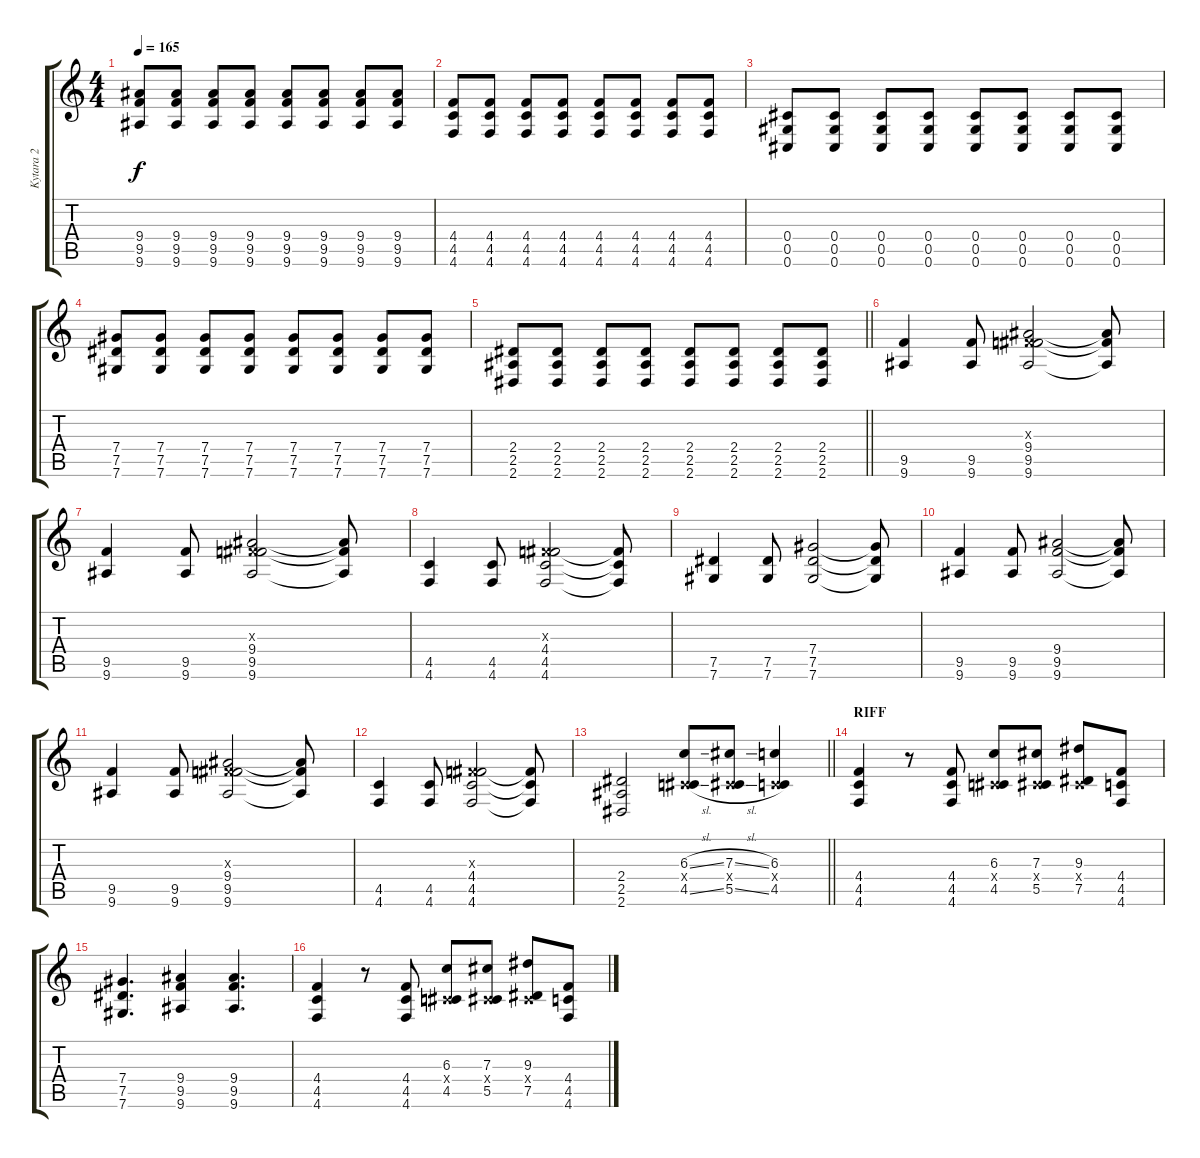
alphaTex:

\track ("Kytara 2" "Kytara 2") {instrument distortionguitar}
\staff {score tabs}
\tuning (Eb4 Bb3 Gb3 Db3 Ab2 Db2) {hide}
\ts (4 4)
\tempo 165
\clef g2
\ks c
(9.4 9.5 9.6).8{dy f} (9.4 9.5 9.6).8 (9.4 9.5 9.6).8 (9.4 9.5 9.6).8 (9.4 9.5 9.6).8 (9.4 9.5 9.6).8 (9.4 9.5 9.6).8 (9.4 9.5 9.6).8 |
(4.4 4.5 4.6).8 (4.4 4.5 4.6).8 (4.4 4.5 4.6).8 (4.4 4.5 4.6).8 (4.4 4.5 4.6).8 (4.4 4.5 4.6).8 (4.4 4.5 4.6).8 (4.4 4.5 4.6).8 |
(0.4 0.5 0.6).8 (0.4 0.5 0.6).8 (0.4 0.5 0.6).8 (0.4 0.5 0.6).8 (0.4 0.5 0.6).8 (0.4 0.5 0.6).8 (0.4 0.5 0.6).8 (0.4 0.5 0.6).8 |
(7.4 7.5 7.6).8 (7.4 7.5 7.6).8 (7.4 7.5 7.6).8 (7.4 7.5 7.6).8 (7.4 7.5 7.6).8 (7.4 7.5 7.6).8 (7.4 7.5 7.6).8 (7.4 7.5 7.6).8 |
\barLineRight lightlight
(2.4 2.5 2.6).8 (2.4 2.5 2.6).8 (2.4 2.5 2.6).8 (2.4 2.5 2.6).8 (2.4 2.5 2.6).8 (2.4 2.5 2.6).8 (2.4 2.5 2.6).8 (2.4 2.5 2.6).8 |
\section ("" "")
(9.5 9.6).4{volume 12} (9.5 9.6).8 (0.3{x} 9.4 9.5 9.6).2 (9.4{t} 9.5{t} 9.6{t}).8 |
(9.5 9.6).4 (9.5 9.6).8 (0.3{x} 9.4 9.5 9.6).2 (9.4{t} 9.5{t} 9.6{t}).8 |
(4.5 4.6).4 (4.5 4.6).8 (0.3{x} 4.4 4.5 4.6).2 (4.4{t} 4.5{t} 4.6{t}).8 |
(7.5 7.6).4 (7.5 7.6).8 (7.4 7.5 7.6).2 (7.4{t} 7.5{t} 7.6{t}).8 |
(9.5 9.6).4 (9.5 9.6).8 (9.4 9.5 9.6).2 (9.4{t} 9.5{t} 9.6{t}).8 |
(9.5 9.6).4 (9.5 9.6).8 (0.3{x} 9.4 9.5 9.6).2 (9.4{t} 9.5{t} 9.6{t}).8 |
(4.5 4.6).4 (4.5 4.6).8 (0.3{x} 4.4 4.5 4.6).2 (4.4{t} 4.5{t} 4.6{t}).8 |
\barLineRight lightlight
(2.4 2.5 2.6).2 (6.3{sl} 0.4{x} 4.5{sl}).8{volume 14} (7.3{sl} 0.4{x} 5.5{sl}).8 (6.3 0.4{x} 4.5).4 |
\section ("" "RIFF")
(4.4 4.5 4.6).4 r.8 (4.4 4.5 4.6).8 (6.3 0.4{x} 4.5).8 (7.3 0.4{x} 5.5).8 (9.3 0.4{x} 7.5).8 (4.4 4.5 4.6).8 |
(7.4 7.5 7.6).4{d} (9.4 9.5 9.6).4 (9.4 9.5 9.6).4{d} |
(4.4 4.5 4.6).4 r.8 (4.4 4.5 4.6).8 (6.3 0.4{x} 4.5).8 (7.3 0.4{x} 5.5).8 (9.3 0.4{x} 7.5).8 (4.4 4.5 4.6).8
